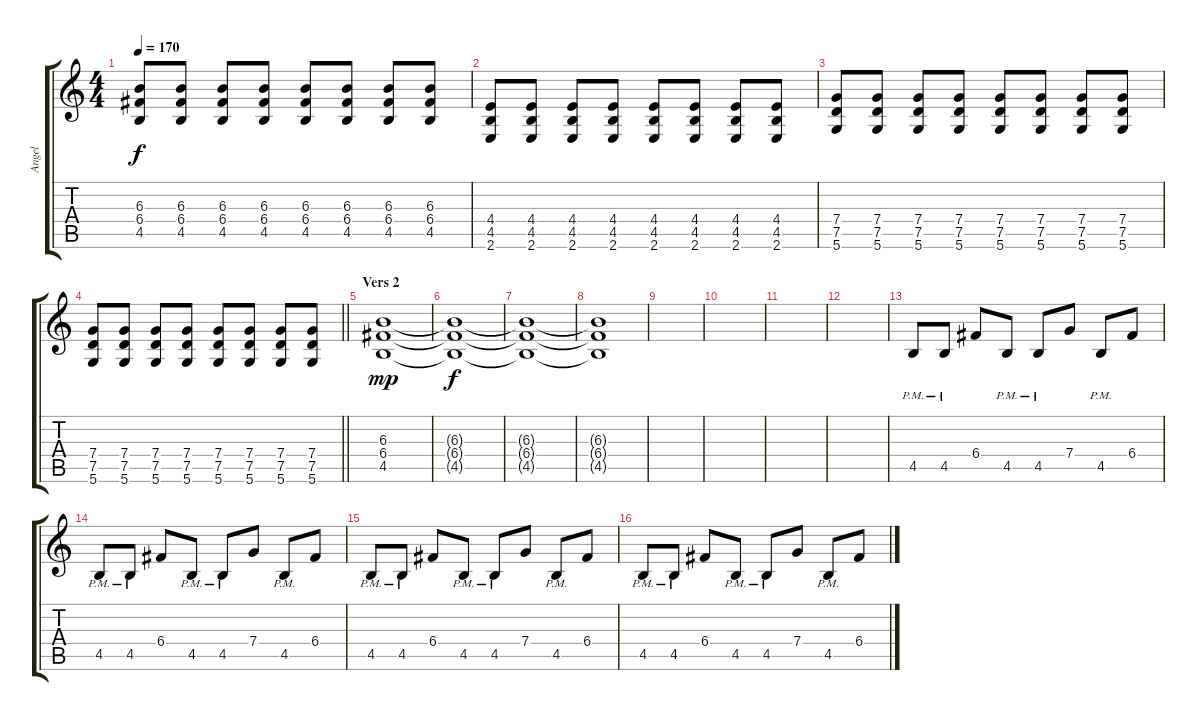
\track ("Angel" "Angel") {instrument electricguitarclean}
\staff {score tabs}
\tuning (D4 A3 F3 C3 G2 D2) {hide}
\ts (4 4)
\tempo 170
\clef g2
\ks c
(6.3 6.4 4.5).8{dy f} (6.3 6.4 4.5).8 (6.3 6.4 4.5).8 (6.3 6.4 4.5).8 (6.3 6.4 4.5).8 (6.3 6.4 4.5).8 (6.3 6.4 4.5).8 (6.3 6.4 4.5).8 |
(4.4 4.5 2.6).8 (4.4 4.5 2.6).8 (4.4 4.5 2.6).8 (4.4 4.5 2.6).8 (4.4 4.5 2.6).8 (4.4 4.5 2.6).8 (4.4 4.5 2.6).8 (4.4 4.5 2.6).8 |
(7.4 7.5 5.6).8 (7.4 7.5 5.6).8 (7.4 7.5 5.6).8 (7.4 7.5 5.6).8 (7.4 7.5 5.6).8 (7.4 7.5 5.6).8 (7.4 7.5 5.6).8 (7.4 7.5 5.6).8 |
\barLineRight lightlight
(7.4 7.5 5.6).8 (7.4 7.5 5.6).8 (7.4 7.5 5.6).8 (7.4 7.5 5.6).8 (7.4 7.5 5.6).8 (7.4 7.5 5.6).8 (7.4 7.5 5.6).8 (7.4 7.5 5.6).8 |
\section ("" "Vers 2")
(6.3 6.4 4.5).1{dy mp} |
(6.3{t} 6.4{t} 4.5{t}).1{dy f} |
(6.3{t} 6.4{t} 4.5{t}).1 |
(6.3{t} 6.4{t} 4.5{t}).1 |
|
|
|
|
4.5{pm}.8 4.5{pm}.8 6.4.8 4.5{pm}.8 4.5{pm}.8 7.4.8 4.5{pm}.8 6.4.8 |
4.5{pm}.8 4.5{pm}.8 6.4.8 4.5{pm}.8 4.5{pm}.8 7.4.8 4.5{pm}.8 6.4.8 |
4.5{pm}.8 4.5{pm}.8 6.4.8 4.5{pm}.8 4.5{pm}.8 7.4.8 4.5{pm}.8 6.4.8 |
4.5{pm}.8 4.5{pm}.8 6.4.8 4.5{pm}.8 4.5{pm}.8 7.4.8 4.5{pm}.8 6.4.8
